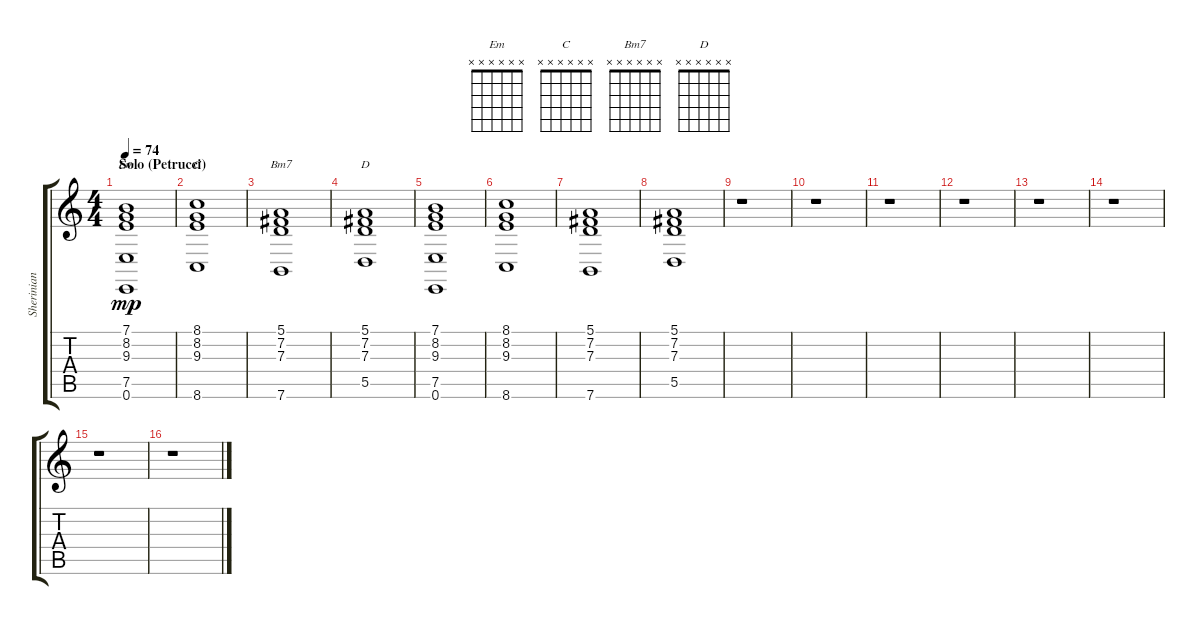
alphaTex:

\track ("Sherinian - Strings" "Sherinian ") {instrument stringensemble1}
\staff {score tabs}
\tuning (E4 B3 G3 D3 A2 E2) {hide}
\chord ("Em" x x x x x x) {firstfret 0}
\chord ("C" x x x x x x) {firstfret 0}
\chord ("Bm7" x x x x x x) {firstfret 0}
\chord ("D" x x x x x x) {firstfret 0}
\ts (4 4)
\section ("" "Solo (Petrucci)")
\tempo 74
\clef g2
\ks c
(7.1 8.2 9.3 7.5 0.6).1{ch "Em" dy mp} |
(8.1 8.2 9.3 8.6).1{ch "C"} |
(5.1 7.2 7.3 7.6).1{ch "Bm7"} |
(5.1 7.2 7.3 5.5).1{ch "D"} |
(7.1 8.2 9.3 7.5 0.6).1 |
(8.1 8.2 9.3 8.6).1 |
(5.1 7.2 7.3 7.6).1 |
(5.1 7.2 7.3 5.5).1 |
r.1 |
r.1 |
r.1 |
r.1 |
r.1 |
r.1 |
r.1 |
r.1
